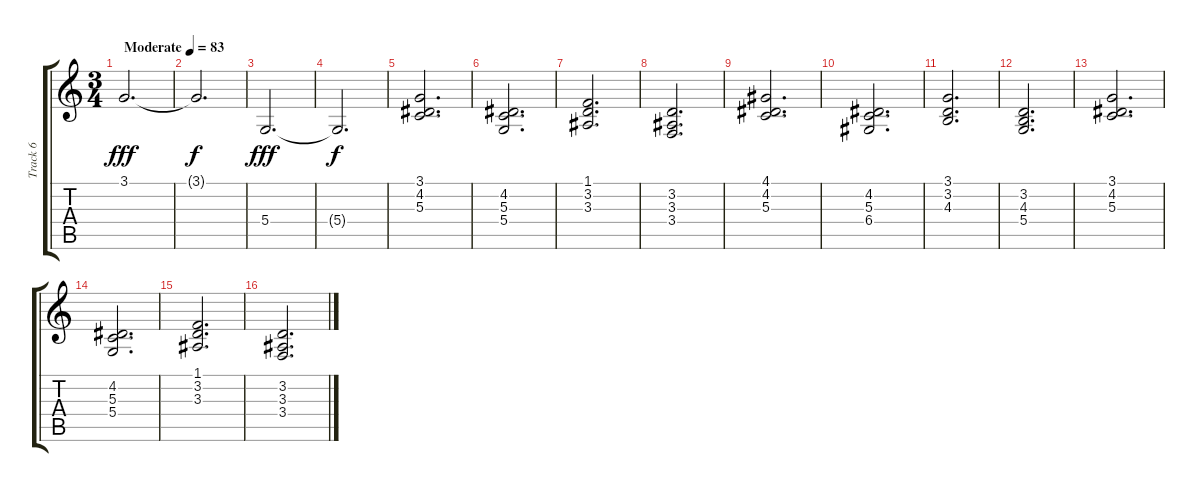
\track ("Track 6" "Track 6") {instrument stringensemble2}
\staff {score tabs}
\tuning (E4 B3 G3 D3 A2 E2) {hide}
\ts (3 4)
\tempo (83 "Moderate")
\clef g2
\ks c
3.1.2{d dy fff instrument stringensemble2} |
3.1{t}.2{d dy f} |
5.4.2{d dy fff} |
5.4{t}.2{d dy f} |
(3.1 4.2 5.3).2{d} |
(4.2 5.3 5.4).2{d} |
(1.1 3.2 3.3).2{d} |
(3.2 3.3 3.4).2{d} |
(4.1 4.2 5.3).2{d} |
(4.2 5.3 6.4).2{d} |
(3.1 3.2 4.3).2{d} |
(3.2 4.3 5.4).2{d} |
(3.1 4.2 5.3).2{d} |
(4.2 5.3 5.4).2{d} |
(1.1 3.2 3.3).2{d} |
(3.2 3.3 3.4).2{d}
